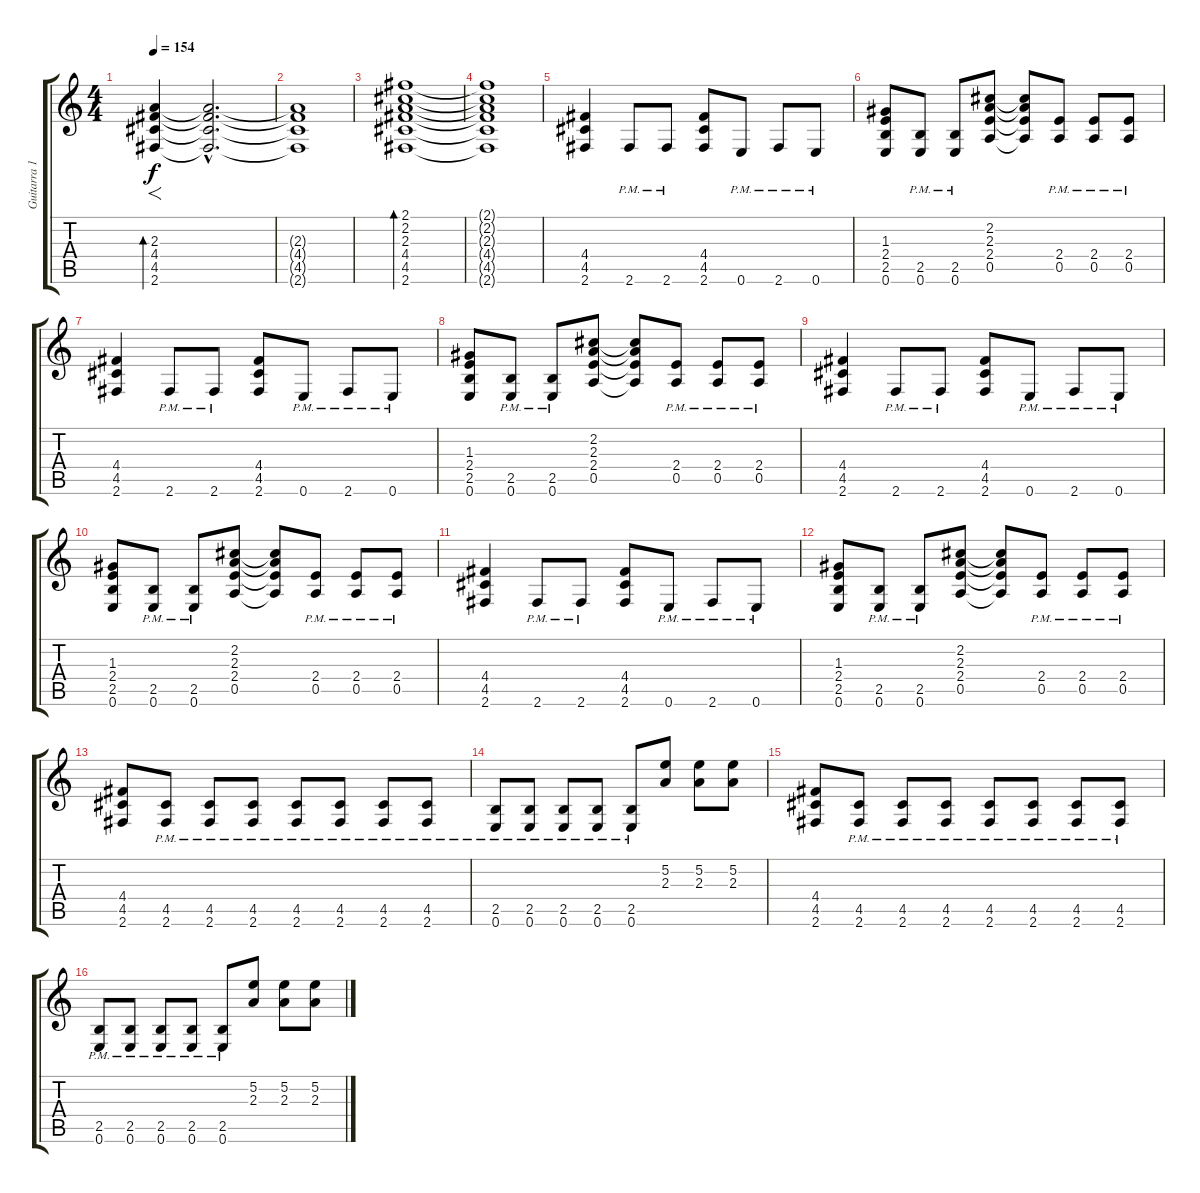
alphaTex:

\track ("Guitarra 1" "Guitarra 1") {instrument distortionguitar}
\staff {score tabs}
\tuning (E4 B3 G3 D3 A2 E2) {hide}
\ts (4 4)
\tempo 154
\clef g2
\ks c
(2.3 4.4 4.5 2.6).4{f bd 60 dy f instrument distortionguitar} (2.3{hac t} 4.4{hac t} 4.5{hac t} 2.6{hac t}).2{d} |
(2.3{t} 4.4{t} 4.5{t} 2.6{t}).1 |
(2.1 2.2 2.3 4.4 4.5 2.6).1{bd 240} |
(2.1{t} 2.2{t} 2.3{t} 4.4{t} 4.5{t} 2.6{t}).1 |
(4.4 4.5 2.6).4 2.6{pm}.8 2.6{pm}.8 (4.4 4.5 2.6).8 0.6{pm}.8 2.6{pm}.8 0.6{pm}.8 |
(1.3 2.4 2.5 0.6).8 (2.5{pm} 0.6{pm}).8 (2.5{pm} 0.6{pm}).8 (2.2 2.3 2.4 0.5).8 (2.2{t} 2.3{t} 2.4{t} 0.5{t}).8 (2.4{pm} 0.5{pm}).8 (2.4{pm} 0.5{pm}).8 (2.4{pm} 0.5{pm}).8 |
(4.4 4.5 2.6).4 2.6{pm}.8 2.6{pm}.8 (4.4 4.5 2.6).8 0.6{pm}.8 2.6{pm}.8 0.6{pm}.8 |
(1.3 2.4 2.5 0.6).8 (2.5{pm} 0.6{pm}).8 (2.5{pm} 0.6{pm}).8 (2.2 2.3 2.4 0.5).8 (2.2{t} 2.3{t} 2.4{t} 0.5{t}).8 (2.4{pm} 0.5{pm}).8 (2.4{pm} 0.5{pm}).8 (2.4{pm} 0.5{pm}).8 |
(4.4 4.5 2.6).4 2.6{pm}.8 2.6{pm}.8 (4.4 4.5 2.6).8 0.6{pm}.8 2.6{pm}.8 0.6{pm}.8 |
(1.3 2.4 2.5 0.6).8 (2.5{pm} 0.6{pm}).8 (2.5{pm} 0.6{pm}).8 (2.2 2.3 2.4 0.5).8 (2.2{t} 2.3{t} 2.4{t} 0.5{t}).8 (2.4{pm} 0.5{pm}).8 (2.4{pm} 0.5{pm}).8 (2.4{pm} 0.5{pm}).8 |
(4.4 4.5 2.6).4 2.6{pm}.8 2.6{pm}.8 (4.4 4.5 2.6).8 0.6{pm}.8 2.6{pm}.8 0.6{pm}.8 |
(1.3 2.4 2.5 0.6).8 (2.5{pm} 0.6{pm}).8 (2.5{pm} 0.6{pm}).8 (2.2 2.3 2.4 0.5).8 (2.2{t} 2.3{t} 2.4{t} 0.5{t}).8 (2.4{pm} 0.5{pm}).8 (2.4{pm} 0.5{pm}).8 (2.4{pm} 0.5{pm}).8 |
(4.4 4.5 2.6).8 (4.5{pm} 2.6{pm}).8 (4.5{pm} 2.6{pm}).8 (4.5{pm} 2.6{pm}).8 (4.5{pm} 2.6{pm}).8 (4.5{pm} 2.6{pm}).8 (4.5{pm} 2.6{pm}).8 (4.5{pm} 2.6{pm}).8 |
(2.5{pm} 0.6{pm}).8 (2.5{pm} 0.6{pm}).8 (2.5{pm} 0.6{pm}).8 (2.5{pm} 0.6{pm}).8 (2.5{pm} 0.6{pm}).8 (5.2 2.3).8 (5.2 2.3).8 (5.2 2.3).8 |
(4.4 4.5 2.6).8 (4.5{pm} 2.6{pm}).8 (4.5{pm} 2.6{pm}).8 (4.5{pm} 2.6{pm}).8 (4.5{pm} 2.6{pm}).8 (4.5{pm} 2.6{pm}).8 (4.5{pm} 2.6{pm}).8 (4.5{pm} 2.6{pm}).8 |
(2.5{pm} 0.6{pm}).8 (2.5{pm} 0.6{pm}).8 (2.5{pm} 0.6{pm}).8 (2.5{pm} 0.6{pm}).8 (2.5{pm} 0.6{pm}).8 (5.2 2.3).8 (5.2 2.3).8 (5.2 2.3).8
